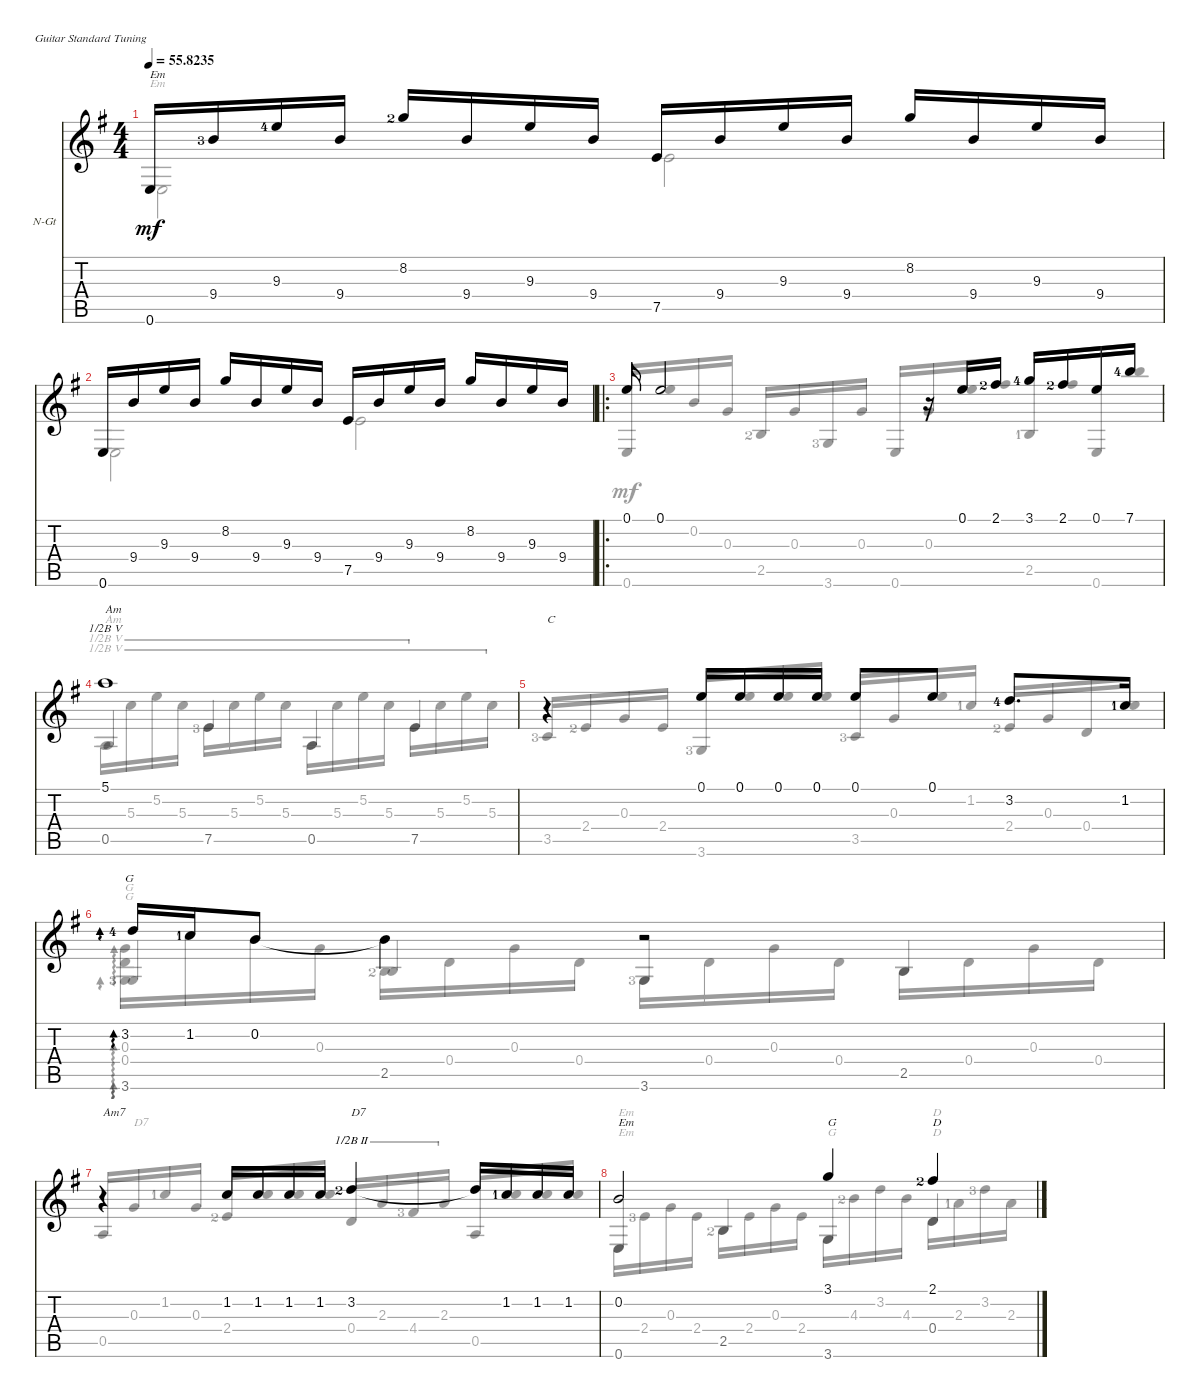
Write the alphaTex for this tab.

\defaultSystemsLayout 4
\bracketExtendMode nobrackets
\firstSystemTrackNameOrientation horizontal
\otherSystemsTrackNameOrientation horizontal
\track ("Nylon Guitar" "N-Gt") {instrument acousticguitarnylon}
\staff {score tabs}
\tuning (E4 B3 G3 D3 A2 E2)
\voice
\ts (4 4)
\tempo
55.8235
\accidentals auto
\clef g2
\ottava regular
\simile none
\ks eminor
0.6.16{txt "Em" dy mf instrument acousticguitarnylon} 9.4{lf 4}.16{beam merge} 9.3{lf 5}.16 9.4.16 8.2{lf 3}.16{beam merge} 9.4.16 9.3.16 9.4.16 7.5.16{beam merge} 9.4.16 9.3.16{beam merge} 9.4.16 8.2.16{beam merge} 9.4.16{beam merge} 9.3.16{beam merge} 9.4.16{beam merge} |
0.6.16{beam merge} 9.4.16{beam merge} 9.3.16 9.4.16 8.2.16 9.4.16{beam merge} 9.3.16{beam merge} 9.4.16 7.5.16 9.4.16{beam merge} 9.3.16 9.4.16 8.2.16 9.4.16{beam merge} 9.3.16{beam merge} 9.4.16 |
\ro
0.1.16 0.1.2 r.16 0.1.16 2.1{lf 3}.16 3.1{lf 5}.16 2.1{lf 3}.16 0.1.16 7.1{lf 5}.16 |
5.1.1{txt "Am" barre (5 half)} |
r.4{txt "C"} 0.1.16 0.1.16 0.1.16 0.1.16 0.1.8 0.1.8 3.2{lf 5}.8{d} 1.2{lf 2}.16 |
3.2{lf 5}.16{ad 0 txt "G"} 1.2{lf 2}.16 0.2.8 0.2{t}.4 r.2{beam invert} |
r.4{txt "Am7" beam invert} 1.2.16 1.2.16 1.2.16 1.2.16 3.2{lf 3}.4{txt "D7" barre (2 half)} 3.2{t}.16 1.2{lf 2}.16 1.2.16 1.2.16 |
0.2.2{txt "Em"} 3.1.4{txt "G"} 2.1{lf 3}.4{txt "D"}
\voice
\clef g2
\ottava regular
\simile none
\ks eminor
0.6.2{txt "Em" dy mf} 7.5.2 |
0.6.2 7.5.2 |
|
0.5.4{txt "Am" barre (5 half) beam invert} 7.5{lf 4}.4{barre (5 half) beam invert} 0.5.4{barre (5 half) beam invert} 7.5.4{barre (5 half) beam invert} |
|
3.6{lf 4}.4{ad 0 txt "G" beam invert} 2.5{lf 3}.4{beam invert} 3.6{lf 4}.4{beam invert} 2.5.4{beam invert} |
|
0.6.4{txt "Em" beam invert} 2.5{lf 3}.4{beam invert} 3.6.4{beam invert} 0.4.4{txt "D" beam invert}
\voice
\clef g2
\ottava regular
\simile none
\ks eminor
|
|
0.6.16{beam invert} 0.1.16 0.2.16 0.3.16 2.5{lf 3}.16{beam invert} 0.3.16 3.6{lf 4}.16 0.3.16 0.6.16{beam invert} 0.3.16 0.1.16 2.1.16 2.5{lf 2}.16{beam invert} 2.1.16 0.6.16 7.1.16 |
0.5.16{barre (5 half)} 5.3.16{barre (5 half)} 5.2.16{barre (5 half)} 5.3.16{barre (5 half)} 7.5.16{barre (5 half)} 5.3.16{barre (5 half)} 5.2.16{barre (5 half)} 5.3.16{barre (5 half)} 0.5.16{barre (5 half)} 5.3.16{barre (5 half)} 5.2.16{barre (5 half)} 5.3.16{barre (5 half)} 7.5.16{barre (5 half)} 5.3.16{barre (5 half)} 5.2.16{barre (5 half)} 5.3.16{barre (5 half)} |
3.5{lf 4}.16{beam invert} 2.4{lf 3}.16 0.3.16 2.4.16 3.6{lf 4}.16{beam invert} 0.1.16 0.1.16 0.1.16 3.5{lf 4}.16{beam invert} 0.3.16 0.1.16 1.2{lf 2}.16 2.4{lf 3}.16{beam invert} 0.3.16 0.4.16 1.2.16 |
(3.6 0.4 0.3).16{ad 0 txt "G" beam merge} 1.2.16{beam merge} 0.2.16 0.3.16 2.5.16 0.4.16 0.3.16 0.4.16 3.6.16 0.4.16 0.3.16 0.4.16 2.5.16 0.4.16 0.3.16 0.4.16 |
0.5.16{beam invert} 0.3.16{txt "D7"} 1.2{lf 2}.16 0.3.16 2.4{lf 3}.16{beam invert} 1.2.16 1.2.16 1.2.16 0.4.16{barre (2 half) beam invert} 2.3.16{barre (2 half)} 4.4{lf 4}.16{barre (2 half)} 2.3.16{barre (2 half)} 0.5.16{beam invert} 1.2.16 1.2.16 1.2.16 |
0.6.16{txt "Em"} 2.4{lf 4}.16 0.3.16 2.4.16 2.5.16 2.4.16 0.3.16 2.4.16 3.6.16{txt "G"} 4.3{lf 3}.16 3.2.16 4.3.16 0.4.16{txt "D"} 2.3{lf 2}.16 3.2{lf 4}.16 2.3.16
